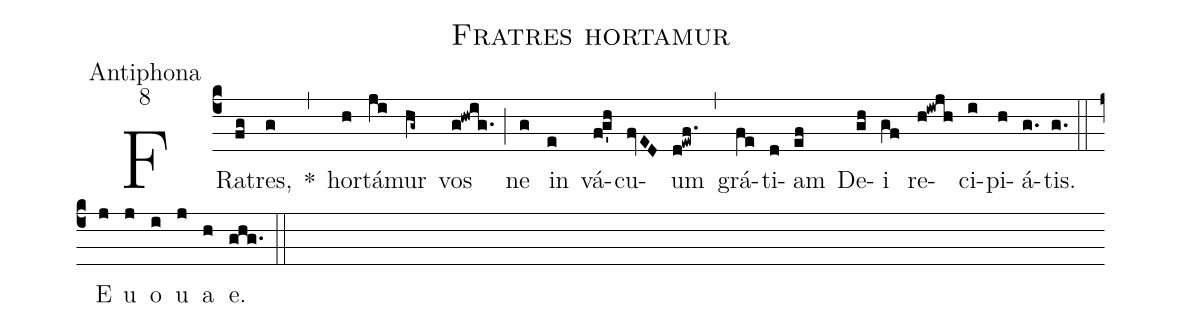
name:Fratres hortamur;
office-part:Antiphona;
mode:8;
%%
(c4)FRa(fg)tres,(g) *(,) hor(h)tá(ji)mur(hg~) vos(g!hwig.) (;) ne(g) in(e) vá(fg'h)cu(fvED)um(d!ewf.) (,) grá(fe)ti(d)am(ef) De(gh)i(gf) re(h!iwjh)ci(i)pi(h)á(g.)tis.(g.) (::) E(j) u(j) o(i) u(j) a(h) e.(ghg.) (::)
